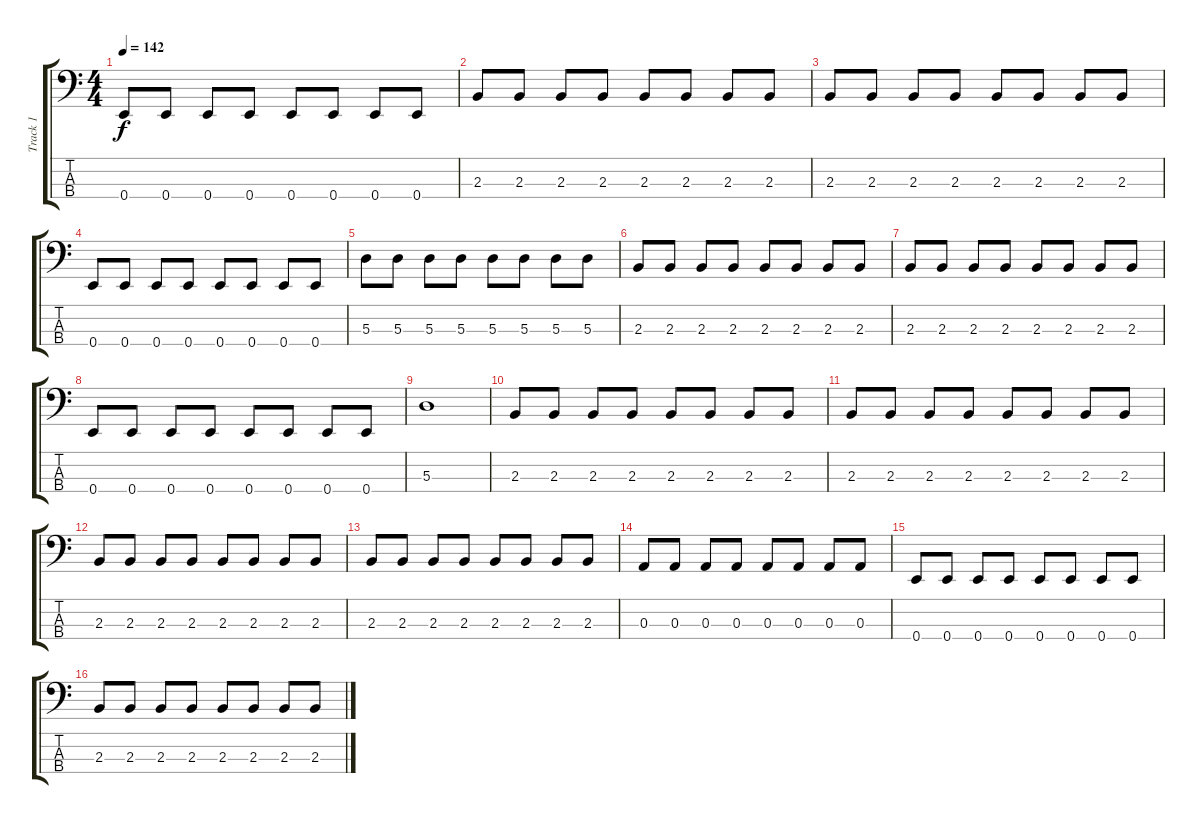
\track ("Track 1" "Track 1") {instrument electricbasspick}
\staff {score tabs}
\tuning (G2 D2 A1 E1) {hide}
\ts (4 4)
\tempo 142
\clef f4
\ks c
0.4.8{dy f} 0.4.8 0.4.8 0.4.8 0.4.8 0.4.8 0.4.8 0.4.8 |
2.3.8 2.3.8 2.3.8 2.3.8 2.3.8 2.3.8 2.3.8 2.3.8 |
2.3.8 2.3.8 2.3.8 2.3.8 2.3.8 2.3.8 2.3.8 2.3.8 |
0.4.8 0.4.8 0.4.8 0.4.8 0.4.8 0.4.8 0.4.8 0.4.8 |
5.3.8 5.3.8 5.3.8 5.3.8 5.3.8 5.3.8 5.3.8 5.3.8 |
2.3.8 2.3.8 2.3.8 2.3.8 2.3.8 2.3.8 2.3.8 2.3.8 |
2.3.8 2.3.8 2.3.8 2.3.8 2.3.8 2.3.8 2.3.8 2.3.8 |
0.4.8 0.4.8 0.4.8 0.4.8 0.4.8 0.4.8 0.4.8 0.4.8 |
5.3.1 |
2.3.8 2.3.8 2.3.8 2.3.8 2.3.8 2.3.8 2.3.8 2.3.8 |
2.3.8 2.3.8 2.3.8 2.3.8 2.3.8 2.3.8 2.3.8 2.3.8 |
2.3.8 2.3.8 2.3.8 2.3.8 2.3.8 2.3.8 2.3.8 2.3.8 |
2.3.8 2.3.8 2.3.8 2.3.8 2.3.8 2.3.8 2.3.8 2.3.8 |
0.3.8 0.3.8 0.3.8 0.3.8 0.3.8 0.3.8 0.3.8 0.3.8 |
0.4.8 0.4.8 0.4.8 0.4.8 0.4.8 0.4.8 0.4.8 0.4.8 |
2.3.8 2.3.8 2.3.8 2.3.8 2.3.8 2.3.8 2.3.8 2.3.8
